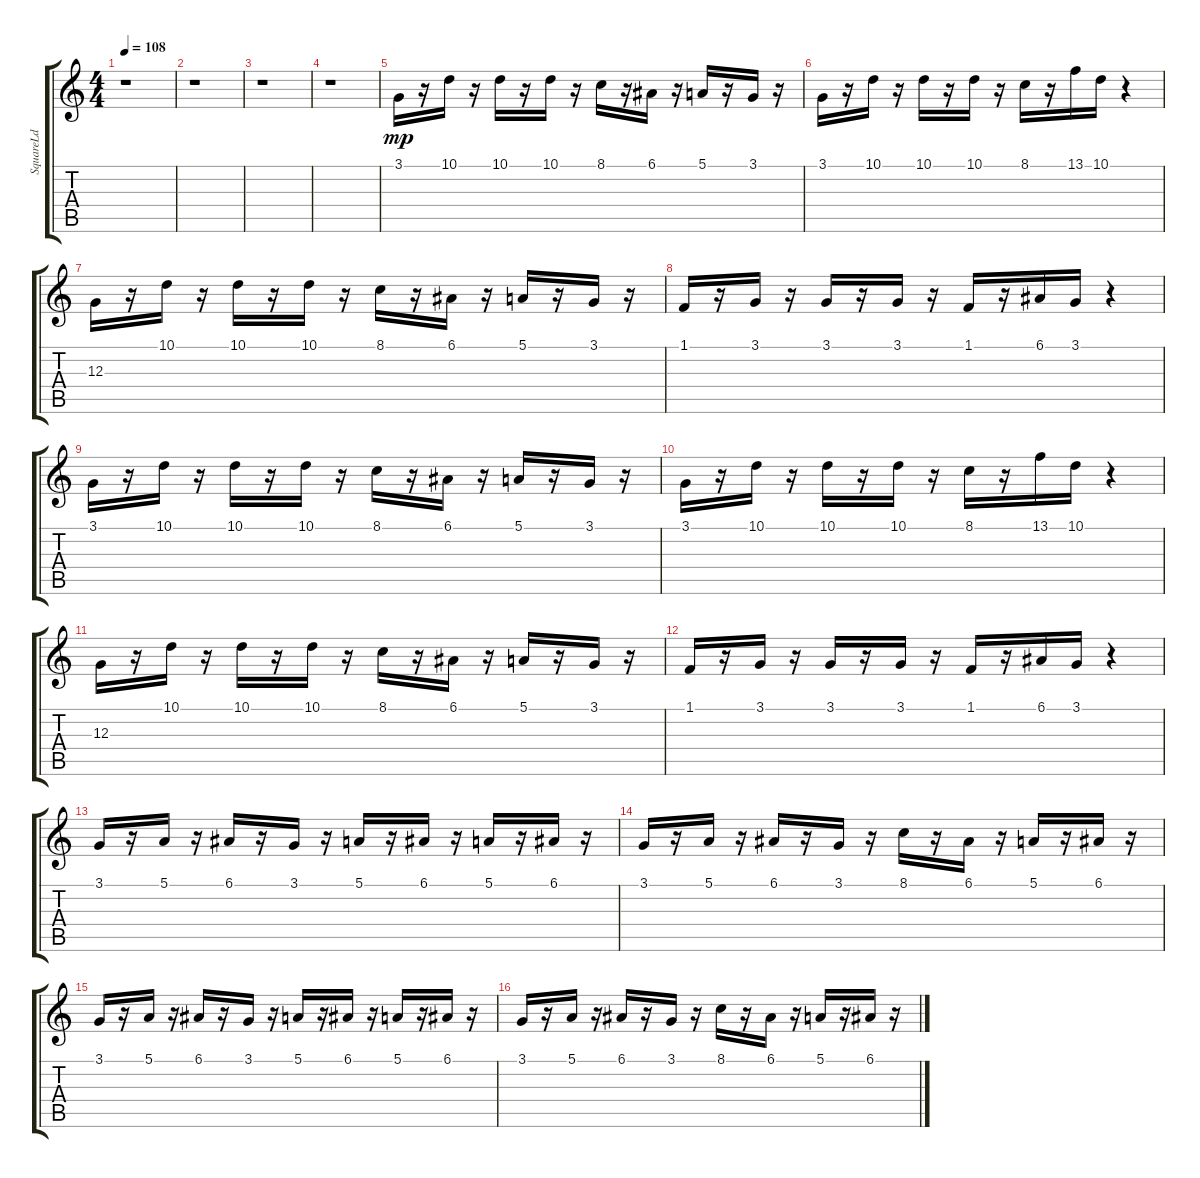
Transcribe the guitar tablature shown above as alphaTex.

\track ("SquareLd" "SquareLd") {instrument lead1square}
\staff {score tabs}
\tuning (E4 B3 G3 D3 A2 E2) {hide}
\ts (4 4)
\tempo 108
\clef g2
\ks c
r.1{dy mp} |
r.1 |
r.1 |
r.1 |
3.1.16 r.16 10.1.16 r.16 10.1.16 r.16 10.1.16 r.16 8.1.16 r.16 6.1.16 r.16 5.1.16 r.16 3.1.16 r.16 |
3.1.16 r.16 10.1.16 r.16 10.1.16 r.16 10.1.16 r.16 8.1.16 r.16 13.1.16 10.1.16 r.4 |
12.3.16 r.16 10.1.16 r.16 10.1.16 r.16 10.1.16 r.16 8.1.16 r.16 6.1.16 r.16 5.1.16 r.16 3.1.16 r.16 |
1.1.16 r.16 3.1.16 r.16 3.1.16 r.16 3.1.16 r.16 1.1.16 r.16 6.1.16 3.1.16 r.4 |
3.1.16 r.16 10.1.16 r.16 10.1.16 r.16 10.1.16 r.16 8.1.16 r.16 6.1.16 r.16 5.1.16 r.16 3.1.16 r.16 |
3.1.16 r.16 10.1.16 r.16 10.1.16 r.16 10.1.16 r.16 8.1.16 r.16 13.1.16 10.1.16 r.4 |
12.3.16 r.16 10.1.16 r.16 10.1.16 r.16 10.1.16 r.16 8.1.16 r.16 6.1.16 r.16 5.1.16 r.16 3.1.16 r.16 |
1.1.16 r.16 3.1.16 r.16 3.1.16 r.16 3.1.16 r.16 1.1.16 r.16 6.1.16 3.1.16 r.4 |
3.1.16 r.16 5.1.16 r.16 6.1.16 r.16 3.1.16 r.16 5.1.16 r.16 6.1.16 r.16 5.1.16 r.16 6.1.16 r.16 |
3.1.16 r.16 5.1.16 r.16 6.1.16 r.16 3.1.16 r.16 8.1.16 r.16 6.1.16 r.16 5.1.16 r.16 6.1.16 r.16 |
3.1.16 r.16 5.1.16 r.16 6.1.16 r.16 3.1.16 r.16 5.1.16 r.16 6.1.16 r.16 5.1.16 r.16 6.1.16 r.16 |
3.1.16 r.16 5.1.16 r.16 6.1.16 r.16 3.1.16 r.16 8.1.16 r.16 6.1.16 r.16 5.1.16 r.16 6.1.16 r.16
